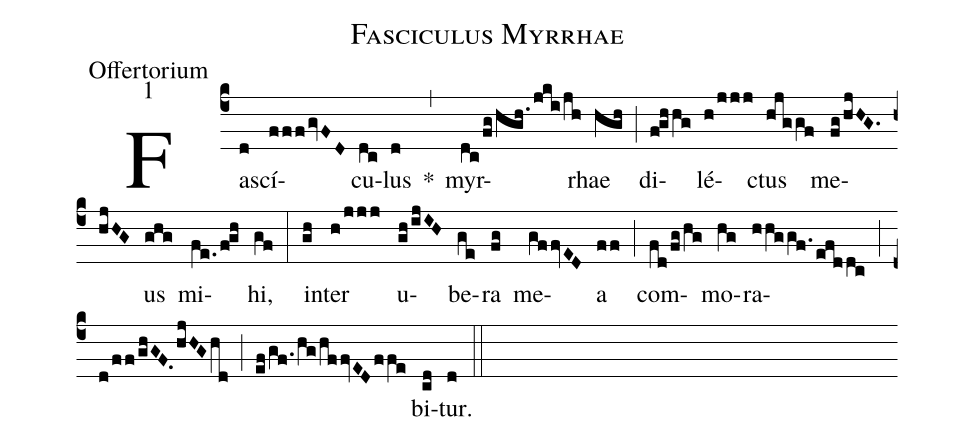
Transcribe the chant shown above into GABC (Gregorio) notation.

name:Fasciculus Myrrhae;
office-part:Offertorium;
mode:1;
%%
annotation: Offert
annotation: 1
%%
(c4)Fas(d)cí(fff/gvFD)cu(dc)lus(d) *(,) myr(dc/fg/hgh./jki/jh)rhae(hgh) (;)di(fghhg)lé(h/jjj)ctus(hjggf) me(fg/hjHG./hjHG)us(ghg) mi(fe./fgh)hi,(gf)(:) i(gh)nter(h/jjj) u(gh/ijIH)be(ge)ra(fg) me(gf/fvED)a(ff) (;) com(fd/fg/hg)mo(hg)ra(h/hg/gf./efd/dc)(;)(d/ff/ghGF./hjHG/hd)(;)(ef/gf./hg/hf/fvED/ffe)bi(cd)tur.(d) (::)
